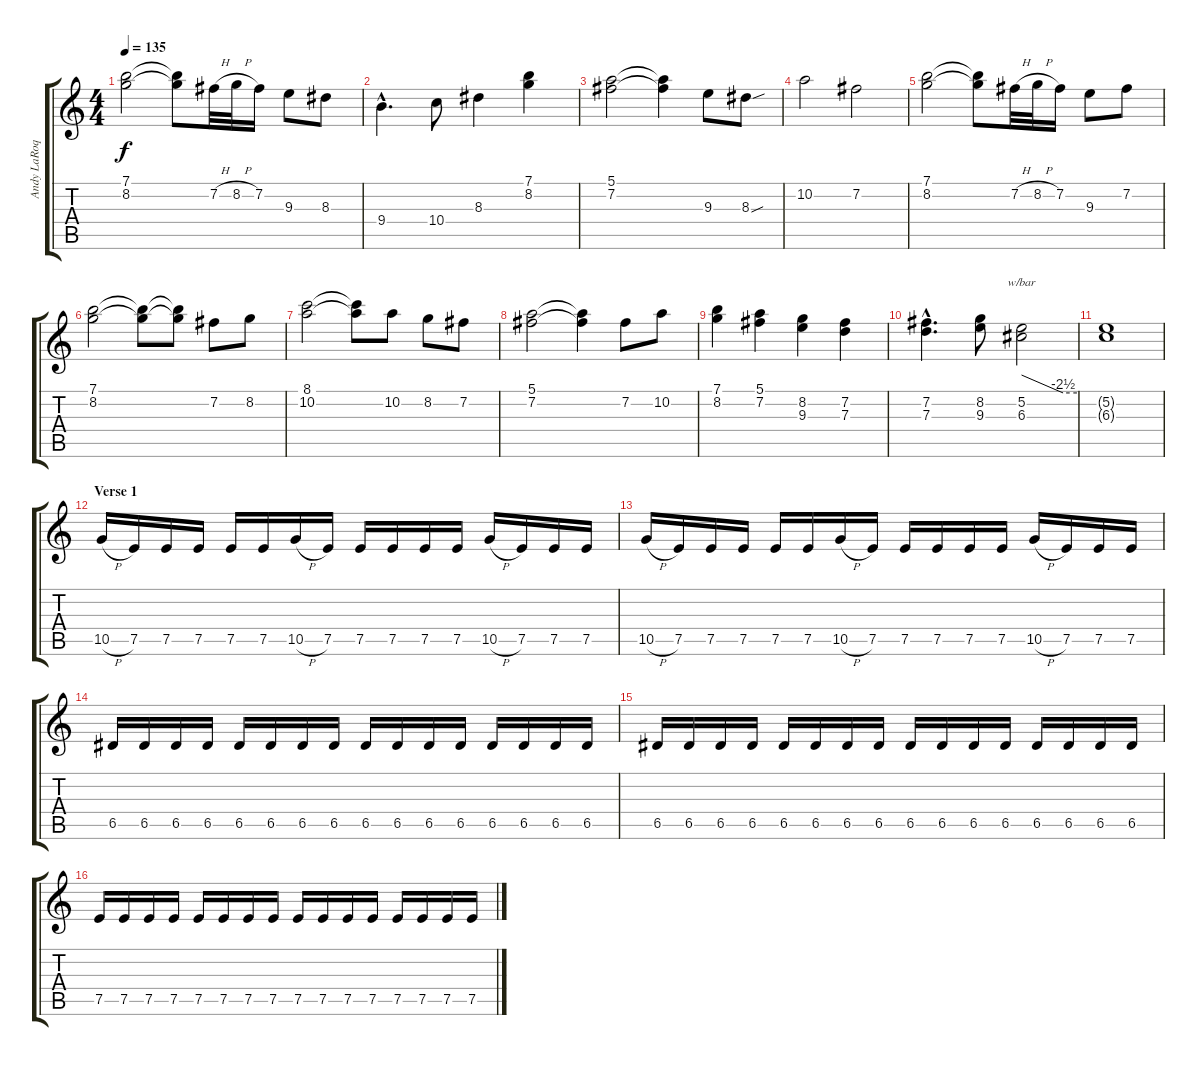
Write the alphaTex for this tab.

\track ("Andy LaRoque - Guitars" "Andy LaRoq") {instrument distortionguitar}
\staff {score tabs}
\tuning (E4 B3 G3 D3 A2 E2) {hide}
\ts (4 4)
\tempo 135
\clef g2
\ks c
(7.1 8.2).2{dy f instrument distortionguitar} (7.1{t} 8.2{t}).8 7.2{h}.32 8.2{h}.32 7.2.16 9.3.8 8.3.8 |
9.4{hac}.4{d} 10.4.8 8.3.4 (7.1 8.2).4 |
(5.1 7.2).2 (5.1{t} 7.2{t}).4 9.3.8 8.3{sou}.8 |
10.2.2 7.2.2 |
(7.1 8.2).2 (7.1{t} 8.2{t}).8 7.2{h}.32 8.2{h}.32 7.2.16 9.3.8 7.2.8 |
(7.1 8.2).2 (7.1{t} 8.2{t}).8 (7.1{t} 8.2{t}).8 7.2.8 8.2.8 |
(8.1 10.2).2 (8.1{t} 10.2{t}).8 10.2.8 8.2.8 7.2.8 |
(5.1 7.2).2 (5.1{t} 7.2{t}).4 7.2.8 10.2.8 |
(7.1 8.2).4 (5.1 7.2).4 (8.2 9.3).4 (7.2 7.3).4 |
(7.2{hac} 7.3{hac}).4{d} (8.2 9.3).8 (5.2 6.3).2{tbe (custom default 0 0 45 -10 60 -10)} |
(5.2{t} 6.3{t}).1 |
\section ("" "Verse 1")
10.5{h}.16 7.5.16 7.5.16 7.5.16 7.5.16 7.5.16 10.5{h}.16 7.5.16 7.5.16 7.5.16 7.5.16 7.5.16 10.5{h}.16 7.5.16 7.5.16 7.5.16 |
10.5{h}.16 7.5.16 7.5.16 7.5.16 7.5.16 7.5.16 10.5{h}.16 7.5.16 7.5.16 7.5.16 7.5.16 7.5.16 10.5{h}.16 7.5.16 7.5.16 7.5.16 |
6.5.16 6.5.16 6.5.16 6.5.16 6.5.16 6.5.16 6.5.16 6.5.16 6.5.16 6.5.16 6.5.16 6.5.16 6.5.16 6.5.16 6.5.16 6.5.16 |
6.5.16 6.5.16 6.5.16 6.5.16 6.5.16 6.5.16 6.5.16 6.5.16 6.5.16 6.5.16 6.5.16 6.5.16 6.5.16 6.5.16 6.5.16 6.5.16 |
7.5.16 7.5.16 7.5.16 7.5.16 7.5.16 7.5.16 7.5.16 7.5.16 7.5.16 7.5.16 7.5.16 7.5.16 7.5.16 7.5.16 7.5.16 7.5.16
